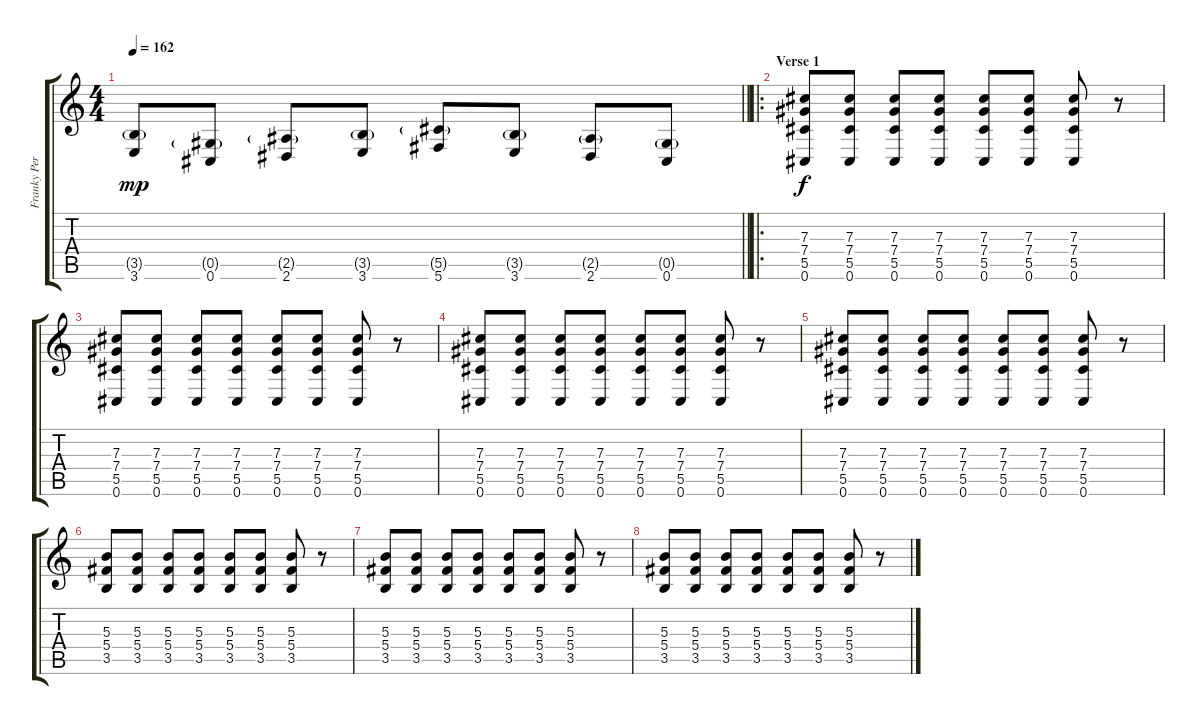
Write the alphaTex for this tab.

\track ("Franky Perez" "Franky Per") {instrument distortionguitar}
\staff {score tabs}
\tuning (Eb4 Bb3 Gb3 Db3 Ab2 Db2) {hide}
\ts (4 4)
\tempo 162
\clef g2
\barLineRight lightlight
\ks c
(3.5{g} 3.6).8{dy mp} (0.5{g} 0.6).8 (2.5{g} 2.6).8 (3.5{g} 3.6).8 (5.5{g} 5.6).8 (3.5{g} 3.6).8 (2.5{g} 2.6).8 (0.5{g} 0.6).8 |
\ro
\section ("" "Verse 1")
(7.3 7.4 5.5 0.6).8{dy f} (7.3 7.4 5.5 0.6).8 (7.3 7.4 5.5 0.6).8 (7.3 7.4 5.5 0.6).8 (7.3 7.4 5.5 0.6).8 (7.3 7.4 5.5 0.6).8 (7.3 7.4 5.5 0.6).8 r.8 |
(7.3 7.4 5.5 0.6).8 (7.3 7.4 5.5 0.6).8 (7.3 7.4 5.5 0.6).8 (7.3 7.4 5.5 0.6).8 (7.3 7.4 5.5 0.6).8 (7.3 7.4 5.5 0.6).8 (7.3 7.4 5.5 0.6).8 r.8 |
(7.3 7.4 5.5 0.6).8 (7.3 7.4 5.5 0.6).8 (7.3 7.4 5.5 0.6).8 (7.3 7.4 5.5 0.6).8 (7.3 7.4 5.5 0.6).8 (7.3 7.4 5.5 0.6).8 (7.3 7.4 5.5 0.6).8 r.8 |
(7.3 7.4 5.5 0.6).8 (7.3 7.4 5.5 0.6).8 (7.3 7.4 5.5 0.6).8 (7.3 7.4 5.5 0.6).8 (7.3 7.4 5.5 0.6).8 (7.3 7.4 5.5 0.6).8 (7.3 7.4 5.5 0.6).8 r.8 |
(5.3 5.4 3.5).8 (5.3 5.4 3.5).8 (5.3 5.4 3.5).8 (5.3 5.4 3.5).8 (5.3 5.4 3.5).8 (5.3 5.4 3.5).8 (5.3 5.4 3.5).8 r.8 |
(5.3 5.4 3.5).8 (5.3 5.4 3.5).8 (5.3 5.4 3.5).8 (5.3 5.4 3.5).8 (5.3 5.4 3.5).8 (5.3 5.4 3.5).8 (5.3 5.4 3.5).8 r.8 |
(5.3 5.4 3.5).8 (5.3 5.4 3.5).8 (5.3 5.4 3.5).8 (5.3 5.4 3.5).8 (5.3 5.4 3.5).8 (5.3 5.4 3.5).8 (5.3 5.4 3.5).8 r.8
